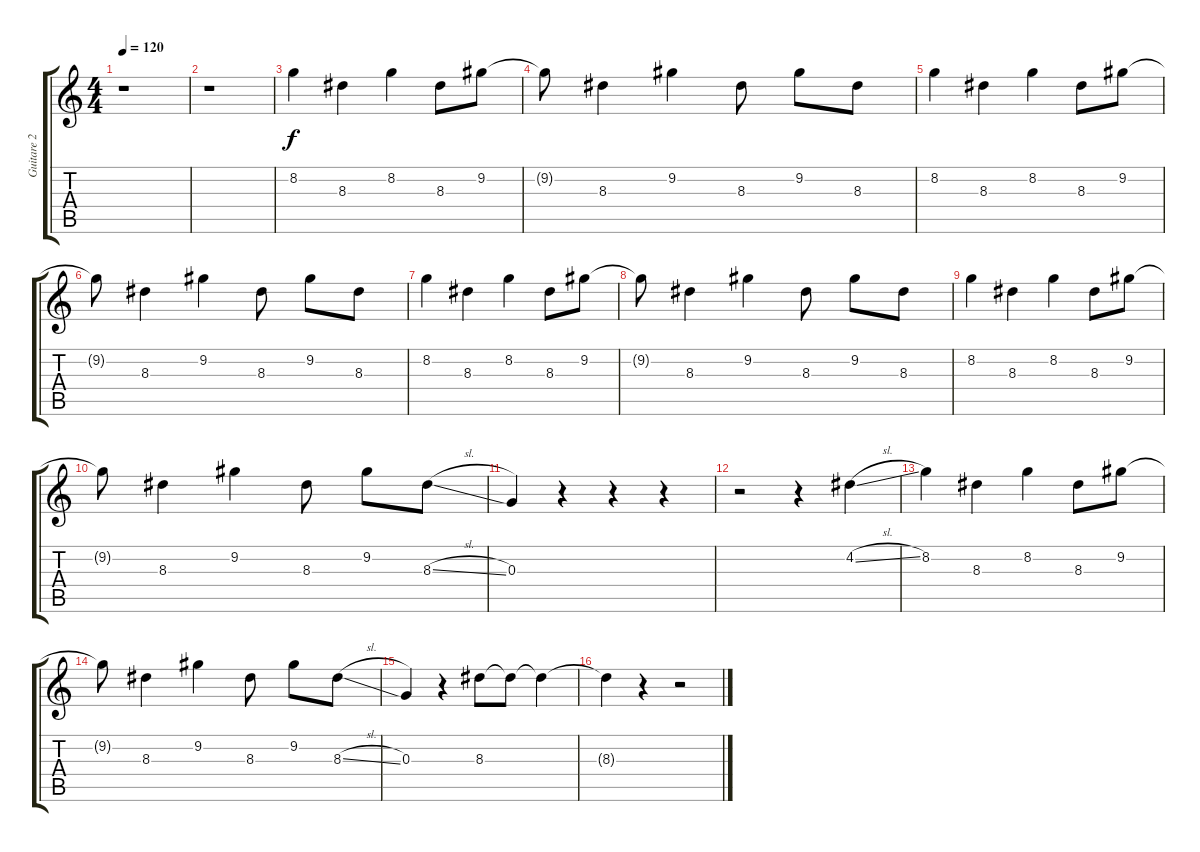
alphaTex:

\track ("Guitare 2 - Tom" "Guitare 2 ") {instrument distortionguitar}
\staff {score tabs}
\tuning (E4 B3 G3 D3 A2 E2) {hide}
\ts (4 4)
\tempo 120
\clef g2
\ks c
r.1{dy f} |
r.1{volume 11} |
8.2.4 8.3.4 8.2.4 8.3.8 9.2.8 |
9.2{t}.8 8.3.4 9.2.4 8.3.8 9.2.8 8.3.8 |
8.2.4 8.3.4 8.2.4 8.3.8 9.2.8 |
9.2{t}.8 8.3.4 9.2.4 8.3.8 9.2.8 8.3.8 |
8.2.4 8.3.4 8.2.4 8.3.8 9.2.8 |
9.2{t}.8 8.3.4 9.2.4 8.3.8 9.2.8 8.3.8 |
8.2.4 8.3.4 8.2.4 8.3.8 9.2.8 |
9.2{t}.8 8.3.4 9.2.4 8.3.8 9.2.8 8.3{sl}.8{volume 2} |
0.3.4 r.4 r.4 r.4 |
r.2 r.4 4.2{sl}.4{volume 11} |
8.2.4 8.3.4 8.2.4 8.3.8 9.2.8 |
9.2{t}.8 8.3.4 9.2.4 8.3.8 9.2.8 8.3{sl}.8{volume 0} |
0.3.4 r.4 8.3.8 8.3{t}.8{volume 13} 8.3{t}.4 |
8.3{t}.4{volume 0} r.4 r.2
